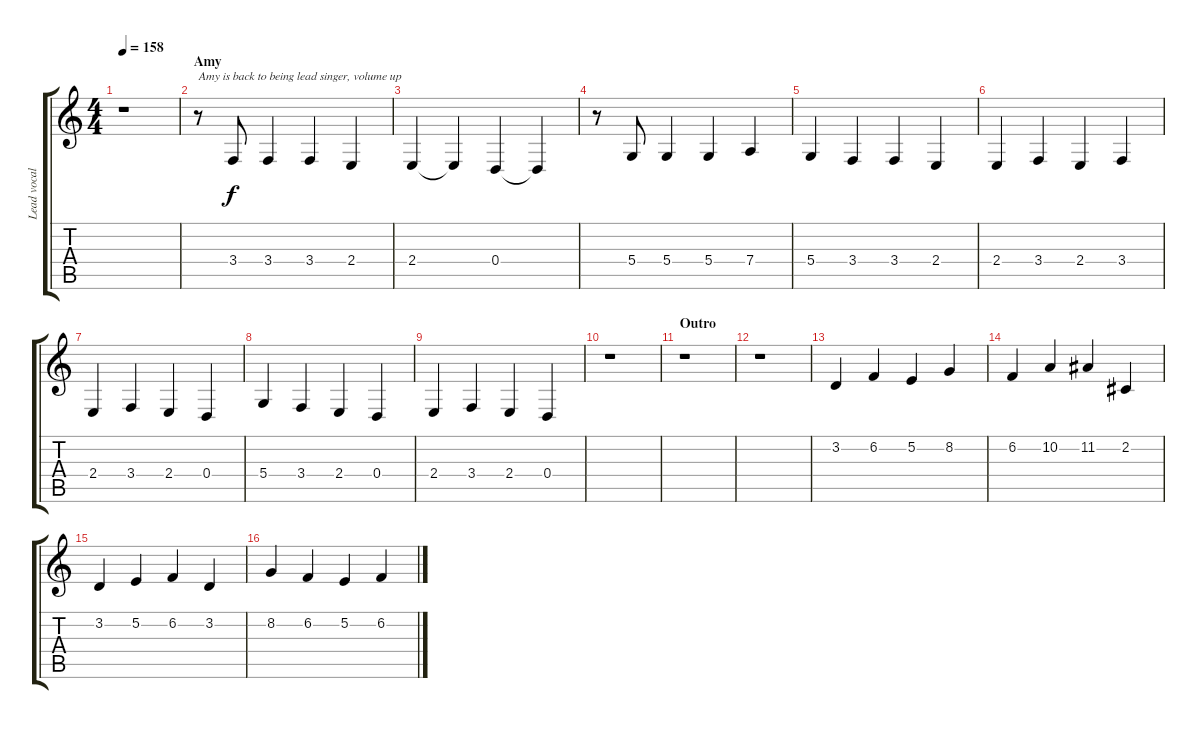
\track ("Lead vocals" "Lead vocal") {instrument synthvoice}
\staff {score tabs}
\tuning (E4 B3 G3 D3 A2 E2) {hide}
\ts (4 4)
\tempo 158
\clef g2
\ks c
r.1{dy f} |
\section ("" "Amy")
r.8{txt "Amy is back to being lead singer, volume up" volume 13} 3.4.8 3.4.4 3.4.4 2.4.4 |
2.4.4 2.4{t}.4 0.4.4 0.4{t}.4 |
r.8 5.4.8 5.4.4 5.4.4 7.4.4 |
5.4.4 3.4.4 3.4.4 2.4.4 |
2.4.4 3.4.4 2.4.4 3.4.4 |
2.4.4 3.4.4 2.4.4 0.4.4 |
5.4.4 3.4.4 2.4.4 0.4.4 |
2.4.4 3.4.4 2.4.4 0.4.4 |
r.1 |
\section ("" "Outro")
r.1 |
r.1 |
3.2.4 6.2.4 5.2.4 8.2.4 |
6.2.4 10.2.4 11.2.4 2.2.4 |
3.2.4 5.2.4 6.2.4 3.2.4 |
8.2.4 6.2.4 5.2.4 6.2.4
